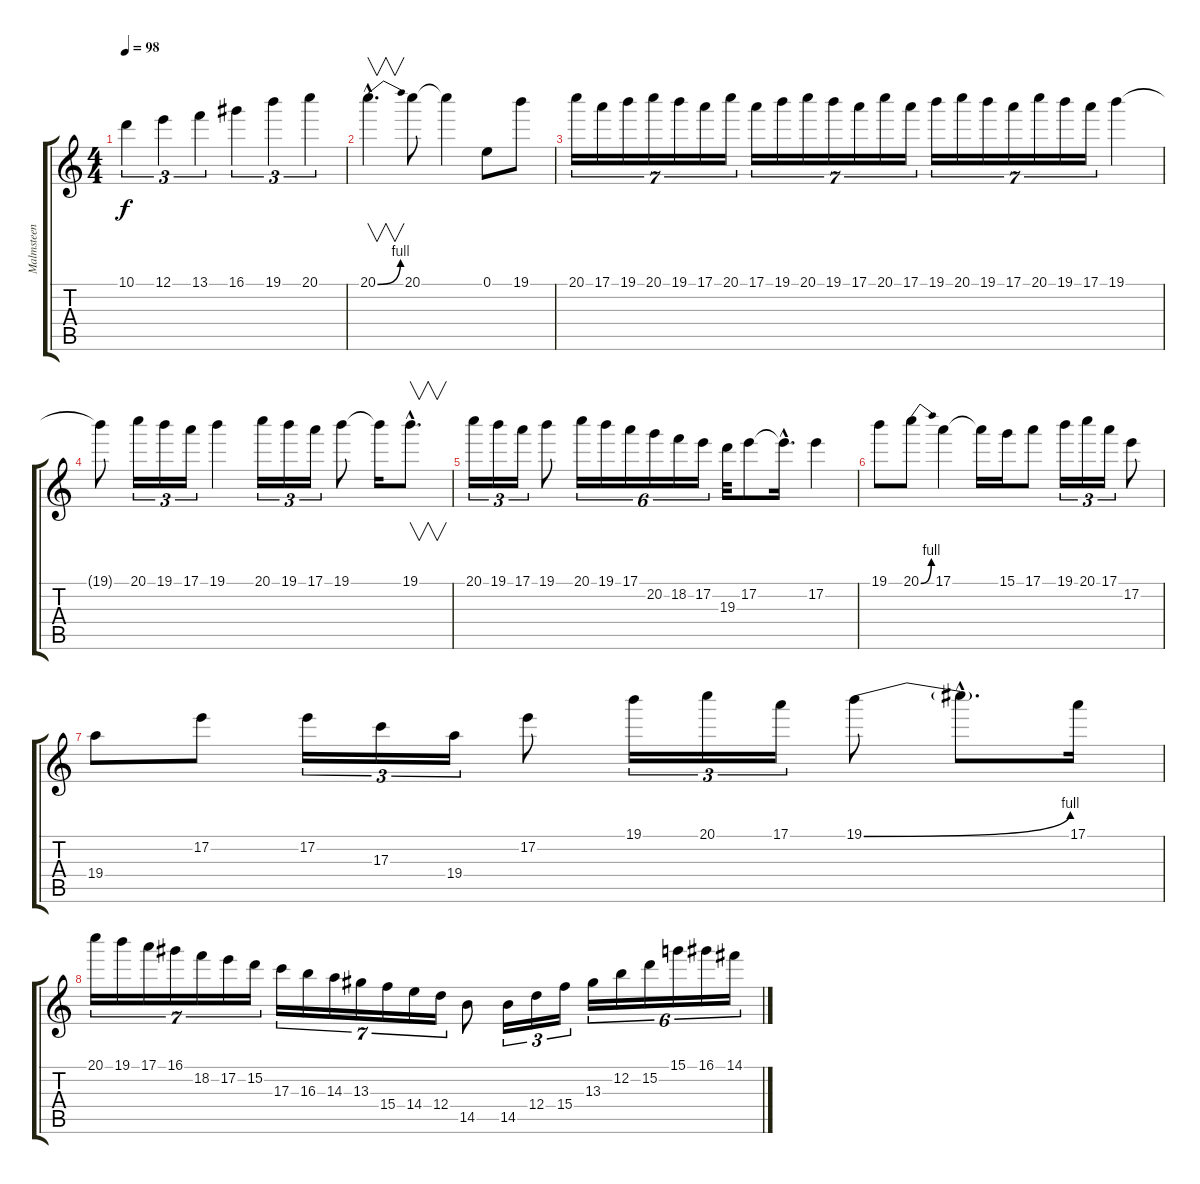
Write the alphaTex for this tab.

\track ("Malmsteen 1" "Malmsteen ") {instrument distortionguitar}
\staff {score tabs}
\tuning (E4 B3 G3 D3 A2 E2) {hide}
\ts (4 4)
\tempo 98
\clef g2
\ks c
10.1.4{tu (3 2) dy f} 12.1.4{tu (3 2)} 13.1.4{tu (3 2)} 16.1.4{tu (3 2)} 19.1.4{tu (3 2)} 20.1.4{tu (3 2)} |
20.1{be (bend 0 0 60 4) hac}.4{v d} 20.1.8 20.1{t}.4 0.1.8 19.1.8 |
20.1.16{tu (7 4)} 17.1.16{tu (7 4)} 19.1.16{tu (7 4)} 20.1.16{tu (7 4)} 19.1.16{tu (7 4)} 17.1.16{tu (7 4)} 20.1.16{tu (7 4)} 17.1.16{tu (7 4)} 19.1.16{tu (7 4)} 20.1.16{tu (7 4)} 19.1.16{tu (7 4)} 17.1.16{tu (7 4)} 20.1.16{tu (7 4)} 17.1.16{tu (7 4)} 19.1.16{tu (7 4)} 20.1.16{tu (7 4)} 19.1.16{tu (7 4)} 17.1.16{tu (7 4)} 20.1.16{tu (7 4)} 19.1.16{tu (7 4)} 17.1.16{tu (7 4)} 19.1.4 |
19.1{t}.8 20.1.16{tu (3 2)} 19.1.16{tu (3 2)} 17.1.16{tu (3 2)} 19.1.4 20.1.16{tu (3 2)} 19.1.16{tu (3 2)} 17.1.16{tu (3 2)} 19.1.8 19.1{t}.16 19.1{hac}.8{v d} |
20.1.16{tu (3 2)} 19.1.16{tu (3 2)} 17.1.16{tu (3 2)} 19.1.8 20.1.16{tu (6 4)} 19.1.16{tu (6 4)} 17.1.16{tu (6 4)} 20.2.16{tu (6 4)} 18.2.16{tu (6 4)} 17.2.16{tu (6 4)} 19.3.32 17.2.8 17.2{hac t}.16{d} 17.2.4 |
19.1.8 20.1{be (bend 0 0 60 4)}.8 17.1.4 17.1{t}.16 15.1.16 17.1.8 19.1.16{tu (3 2)} 20.1.16{tu (3 2)} 17.1.16{tu (3 2)} 17.2.8 |
19.4.8 17.2.8 17.2.16{tu (3 2)} 17.3.16{tu (3 2)} 19.4.16{tu (3 2)} 17.2.8 19.1.16{tu (3 2)} 20.1.16{tu (3 2)} 17.1.16{tu (3 2)} 19.1{be (bend 0 0 60 4)}.8 19.1{hac t}.8{d} 17.1.16 |
20.1.16{tu (7 4)} 19.1.16{tu (7 4)} 17.1.16{tu (7 4)} 16.1.16{tu (7 4)} 18.2.16{tu (7 4)} 17.2.16{tu (7 4)} 15.2.16{tu (7 4)} 17.3.16{tu (7 4)} 16.3.16{tu (7 4)} 14.3.16{tu (7 4)} 13.3.16{tu (7 4)} 15.4.16{tu (7 4)} 14.4.16{tu (7 4)} 12.4.16{tu (7 4)} 14.5.8 14.5.16{tu (3 2)} 12.4.16{tu (3 2)} 15.4.16{tu (3 2)} 13.3.16{tu (6 4)} 12.2.16{tu (6 4)} 15.2.16{tu (6 4)} 15.1.16{tu (6 4)} 16.1.16{tu (6 4)} 14.1.16{tu (6 4)}
